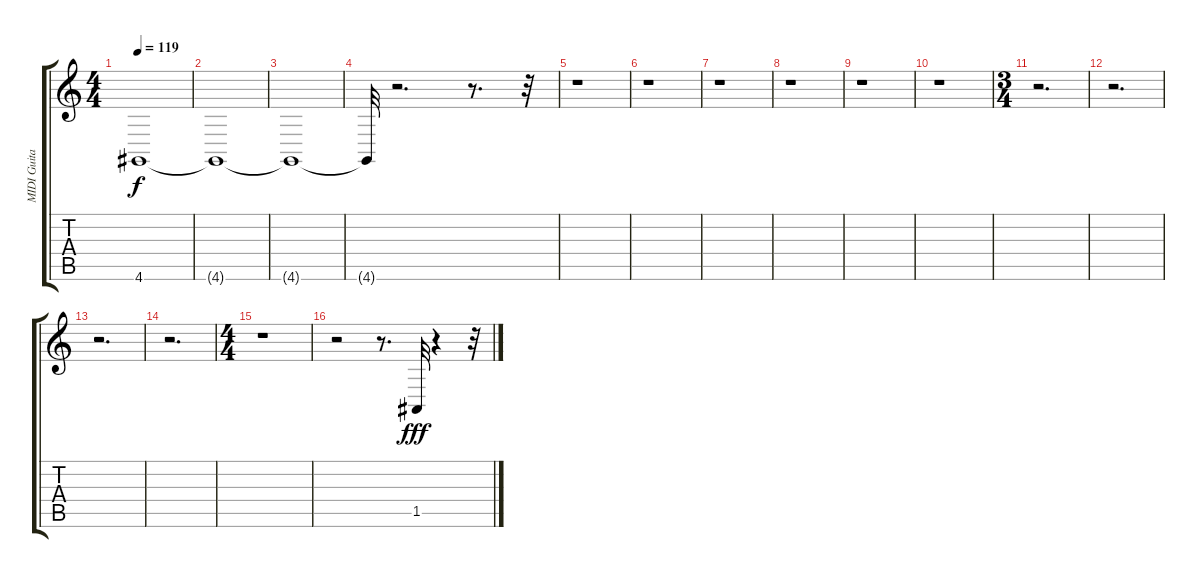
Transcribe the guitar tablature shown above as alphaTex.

\track ("MIDI Guitar                     " "MIDI Guita") {instrument lead1square}
\staff {score tabs}
\tuning (E4 B3 G3 D3 A2 E2) {hide}
\ts (4 4)
\tempo 119
\clef g2
\ks c
4.6{t}.1{dy f} |
4.6{t}.1 |
4.6{t}.1 |
4.6{t}.32 r.2{d} r.8{d} r.32 |
r.1 |
r.1 |
r.1 |
r.1 |
r.1 |
r.1 |
\ts (3 4)
r.2{d} |
r.2{d} |
r.2{d} |
r.2{d} |
\ts (4 4)
r.1 |
r.2 r.8{d} 1.5.32{dy fff} r.4 r.32
